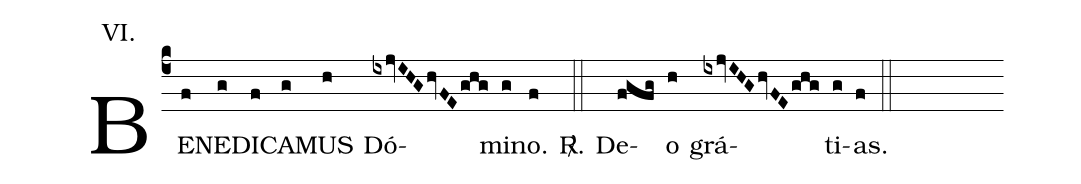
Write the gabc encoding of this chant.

annotation:VI.;
mode:.;
office-part:Kyriale;
%%
(c4) BE(f)NE(g)DI(f)CA(g)MUS(h) Dó(ixjvIHG/hvFE/ghg)mi(g)no.(f) <sp>R/</sp>.(::) De(fgfg)o(h) grá(ixjvIHG/hvFE/ghg)ti(g)as.(f) (::)
